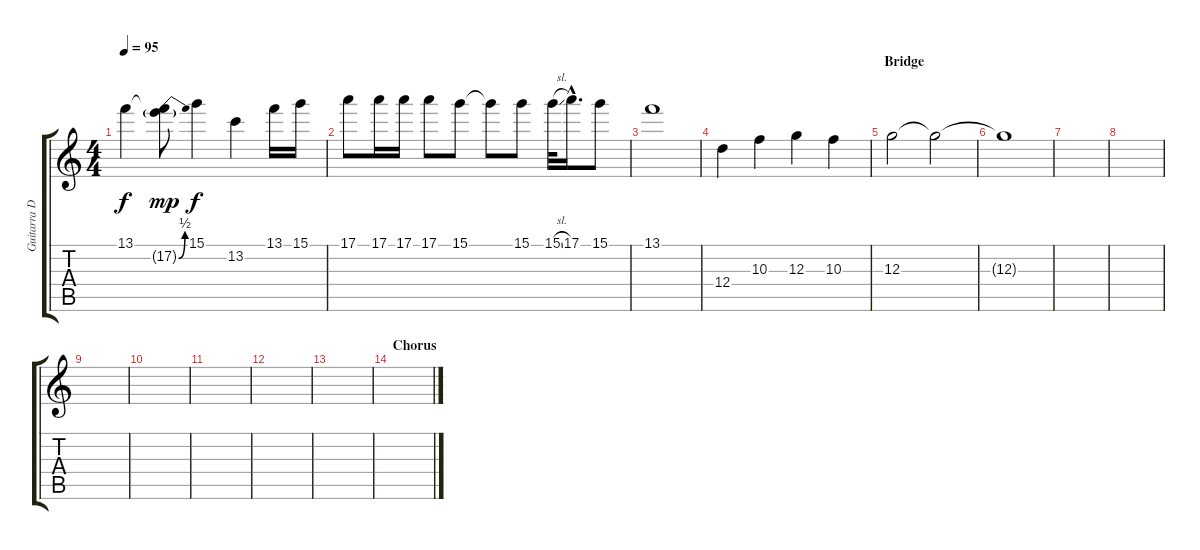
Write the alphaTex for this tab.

\track ("Guitarra Distorção" "Guitarra D") {instrument overdrivenguitar}
\staff {score tabs}
\tuning (E4 B3 G3 D3 A2 E2) {hide}
\ts (4 4)
\tempo 95
\clef g2
\ks c
13.1.4{dy f} (13.1{t} 17.2{be (bend 0 0 60 2) g}).8{dy mp} 15.1.4{dy f} 13.2.4 13.1.16 15.1.16 |
17.1.8 17.1.16 17.1.16 17.1.8 15.1.8 15.1{t}.8 15.1.8 15.1{sl}.32 17.1{hac}.16{d} 15.1.8 |
13.1.1{volume 6} |
12.4.4{volume 10} 10.3.4 12.3.4 10.3.4 |
\section ("" "Bridge")
12.3.2 12.3{t}.2{volume 0} |
12.3{t}.1 |
|
|
|
|
|
|
|
\section ("" "Chorus")
